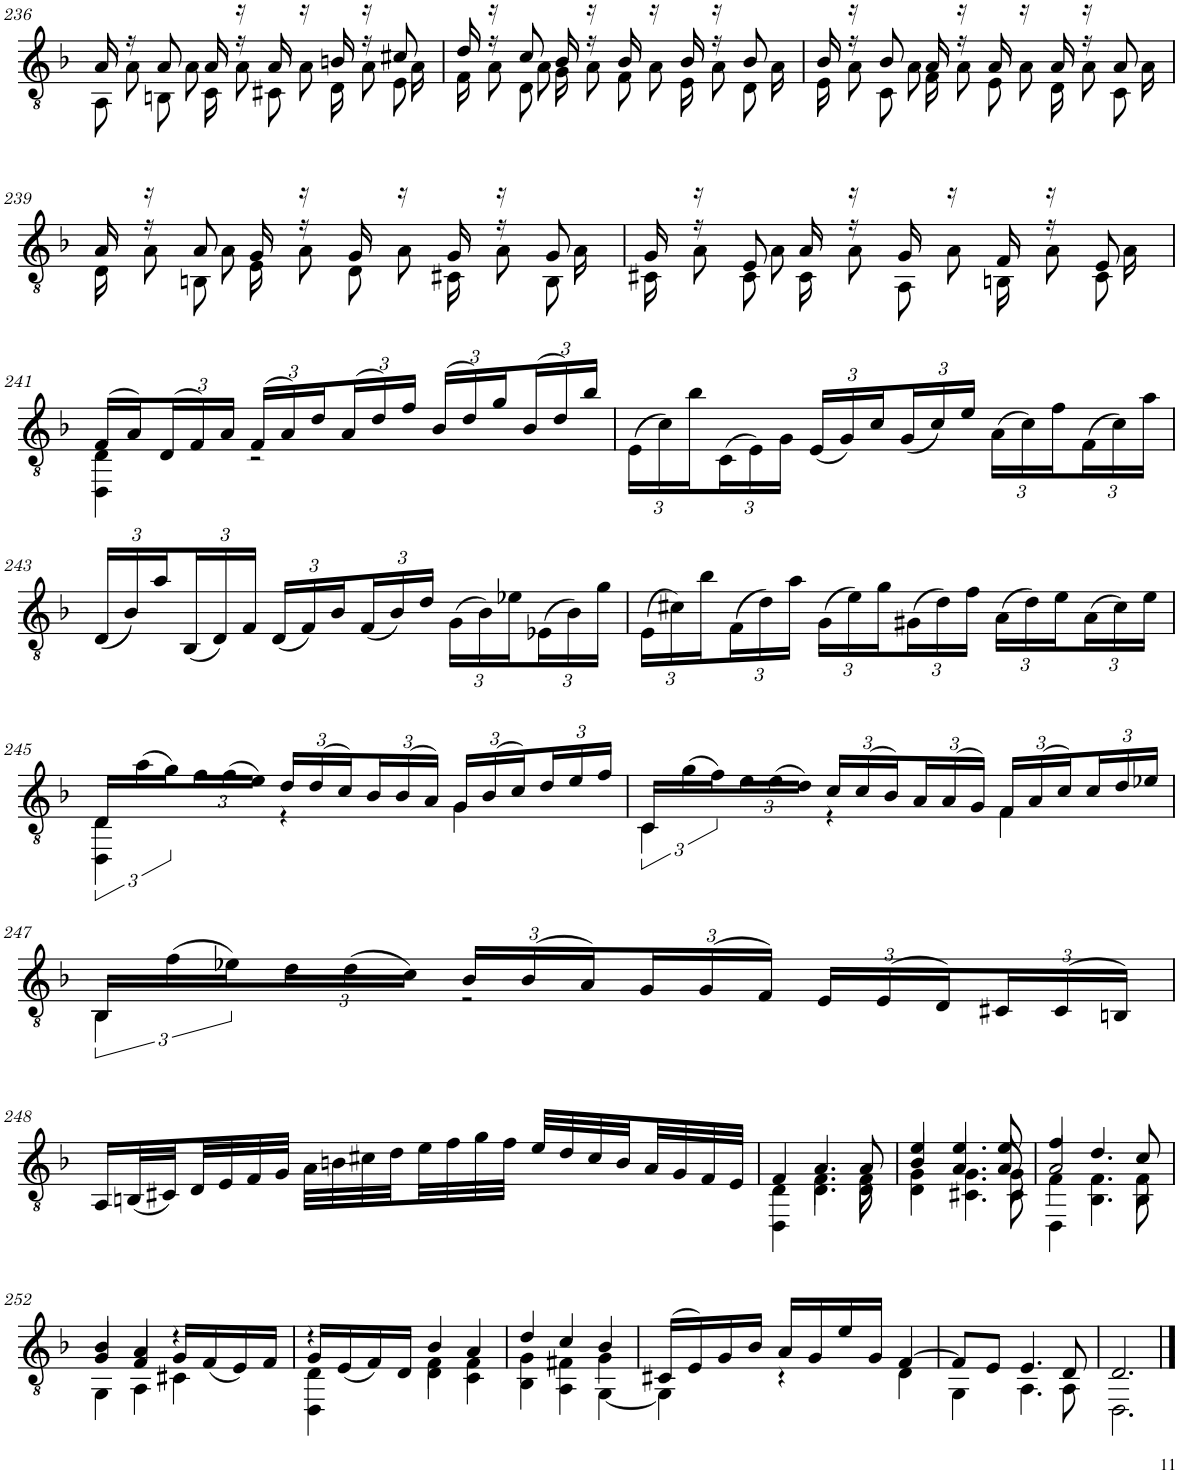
**kern
*part1
*staff1
*I"Guitar
!!LO:PB:g=z
*clefGv2
*k[b-]
*M3/4
=236
*^
*	*^
16A/	8AA\	16ryy
16r	.	8A\
8A/	8BBn\	.
.	.	8A\
16A/	16C\	.
16r	16r	8A\
16A/	8C#X\	.
16r	.	8A\
16Bn/	16D\	.
16r	16r	8A\
8c#X/	8E\	.
.	.	16A\
=237	=237	=237
16d/	16F\	16ryy
16r	16r	8A\
8c/	8D\	.
.	.	8A\
16B-/	16G\	.
16r	16r	8A\
16B-/	8F\	.
16r	.	8A\
16B-/	16E\	.
16r	16r	8A\
8B-/	8D\	.
.	.	16A\
=238	=238	=238
16B-/	16E\	16ryy
16r	16r	8A\
8B-/	8C\	.
.	.	8A\
16A/	16F\	.
16r	16r	8A\
16A/	8E\	.
16r	.	8A\
16A/	16D\	.
16r	16r	8A\
8A/	8C\	.
.	.	16A\
!!LO:LB:g=z	!!	!!
=239	=239	=239
16A/	16D\	16ryy
16r	16r	8A\
8A/	8BBn\	.
.	.	8A\
16G/	16E\	.
16r	16r	8A\
16G/	8D\	.
16r	.	8A\
16G/	16C#X\	.
16r	16r	8A\
8G/	8BB\	.
.	.	16A\
=240	=240	=240
16G/	16C#X\	16ryy
16r	16r	8A\
8E/	8C#\	.
.	.	8A\
16A/	16C#\	.
16r	16r	8A\
16G/	8AA\	.
16r	.	8A\
16F/	16BBn\	.
16r	16r	8A\
8E/	8C#\	.
.	.	16A\
*	*v	*v
!!LO:LB:g=z
=241	=241
(16F/LL	4DD\ 4D\
16A/)	.
*Xbrackettup	*
(24D/	.
24F/)	.
24A/JJ	.
(24F/LL	2r
24A/)	.
24d/	.
(24A/	.
24d/)	.
24f/JJ	.
(24B-/LL	.
24d/)	.
24g/	.
(24B-/	.
24d/)	.
24b-/JJ	.
*v	*v
=242
(24E\LL
24c\)
24b-\
(24C\
24E\)
24G\JJ
(24E/LL
24G/)
24c/
(24G/
24c/)
24e/JJ
(24A\LL
24c\)
24f\
(24F\
24c\)
24a\JJ
!!LO:LB:g=z
=243
(24D/LL
24B-/)
24a/
(24BB-/
24D/)
24F/JJ
(24D/LL
24F/)
24B-/
(24F/
24B-/)
24d/JJ
(24G\LL
24B-\)
24e-X\
(24E-X\
24B-\)
24g\JJ
=244
(24E\LL
24c#X\)
24b-\
(24F\
24d\)
24a\JJ
(24G\LL
24e\)
24g\
(24G#X\
24d\)
24f\JJ
(24A\LL
24d\)
24e\
(24A\
24c#\)
24e\JJ
!!LO:LB:g=z
=245
*brackettup
*^
24D/LL	4DD\ 4D\
(24a\	.
24g\)	.
*Xbrackettup	*
24f\	.
(24f\	.
24e\JJ)	.
24d/LL	4r
(24d/	.
24c/)	.
24B-/	.
(24B-/	.
24A/JJ)	.
24G/LL	4G\
(24B-/	.
24c/)	.
24d/	.
24e/	.
24f/JJ	.
=246	=246
*brackettup	*
24C/LL	4C\
(24g\	.
24f\)	.
*Xbrackettup	*
24e\	.
(24e\	.
24d\JJ)	.
24c/LL	4r
(24c/	.
24B-/)	.
24A/	.
(24A/	.
24G/JJ)	.
24F/LL	4F\
(24A/	.
24c/)	.
24c/	.
24d/	.
24e-X/JJ	.
!!LO:LB:g=z	!!
=247	=247
*brackettup	*
24BB-/LL	4BB-\
(24f\	.
24e-X\)	.
*Xbrackettup	*
24d\	.
(24d\	.
24c\JJ)	.
24B-/LL	2r
(24B-/	.
24A/)	.
24G/	.
(24G/	.
24F/JJ)	.
24E/LL	.
(24E/	.
24D/)	.
24C#X/	.
(24C#/	.
24BBn/JJ)	.
*v	*v
!!LO:LB:g=z
=248
16AA/LL
(32BBn/L
32C#X/)
32D/
32E/
32F/
32G/JJJ
32A\LLL
32Bn\
32c#X\
32d\
32e\
32f\
32g\
32f\JJJ
32e/LLL
32d/
32c#/
32B/
32A/
32G/
32F/
32E/JJJ
=249
*^
*	*^
4F/	4DD\ 4D\	4ryy
4.A/	4.D\	4.F\
8A/	8D\	8F\
=250	=250	=250
*	*	*^
4B-/	4D\	4G\	4e/
4.A/	4.C#X\	4.G\	4.e/
8A/	8C#\	8G\	8e/
=251	=251	=251	=251
2A/	4DD\	4F\	4f/
.	4.BB-\	4.F\	4.d/
8ryy	.	.	.
8c/	8BB-\	8F\	8ryy
*	*	*v	*v
!!LO:LB:g=z
=252	=252	=252
4B-/	4GG\	4G/
4A/	4AA\	4F/
4r	4C#X\	16G/LL
.	.	(16F/
.	.	16E/)
.	.	16F/JJ
=253	=253	=253
4r	4DD\ 4D\	16G/LL
.	.	(16E/
.	.	16F/)
.	.	16D/JJ
4B-/	4D\	4F\
4A/	4C\	4F\
=254	=254	=254
4d/	4BB-\	4G\
4c/	4AA\	4F#X\
4B-/	[4GG\	4G\
*	*v	*v
=255	=255
(16C#X/LL	4GG\]
16E/)	.
16G/	.
16B-/JJ	.
16A/LL	4r
16G/	.
16e/	.
16G/JJ	.
[4F/	4D\
=256	=256
8F/L]	4GG\
8E/J	.
4.E/	4.AA\
8D/	8AA\
=257	=257
2.D/	2.DD\
*v	*v
==
*-
